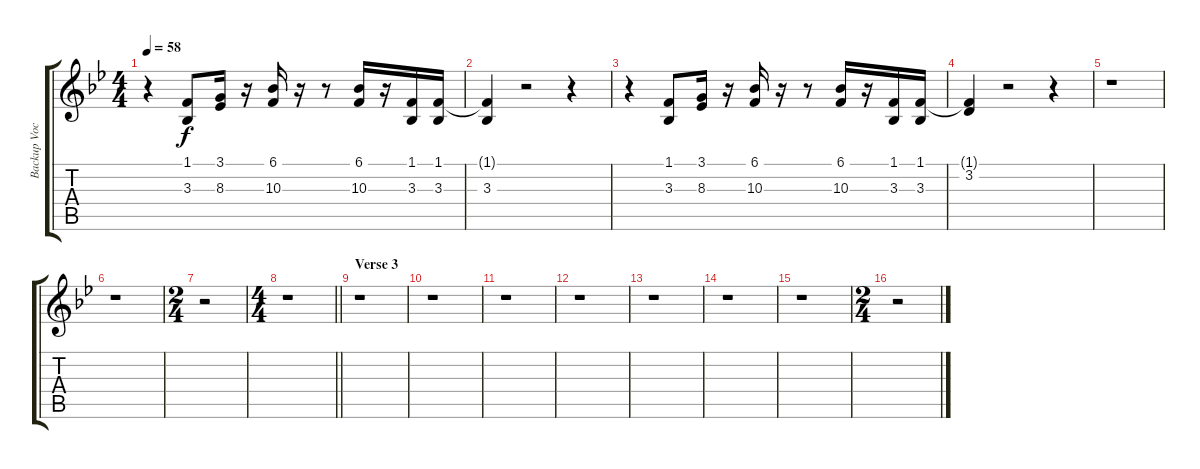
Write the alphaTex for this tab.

\track ("Backup Vocals" "Backup Voc") {instrument clarinet}
\staff {score tabs}
\tuning (E4 B3 G3 D3 A2 E2) {hide}
\ts (4 4)
\tempo 58
\clef g2
\ks bb
r.4{dy f} (1.1 3.3).8 (3.1 8.3).16 r.16 (6.1 10.3).16 r.16 r.8 (6.1 10.3).16 r.16 (1.1 3.3).16 (1.1 3.3).16 |
(1.1{t} 3.3).4 r.2 r.4 |
r.4 (1.1 3.3).8 (3.1 8.3).16 r.16 (6.1 10.3).16 r.16 r.8 (6.1 10.3).16 r.16 (1.1 3.3).16 (1.1 3.3).16 |
(1.1{t} 3.2).4 r.2 r.4 |
r.1 |
r.1 |
\ts (2 4)
r.2 |
\ts (4 4)
\barLineRight lightlight
r.1 |
\section ("" "Verse 3")
r.1 |
r.1 |
r.1 |
r.1 |
r.1 |
r.1 |
r.1 |
\ts (2 4)
r.2
